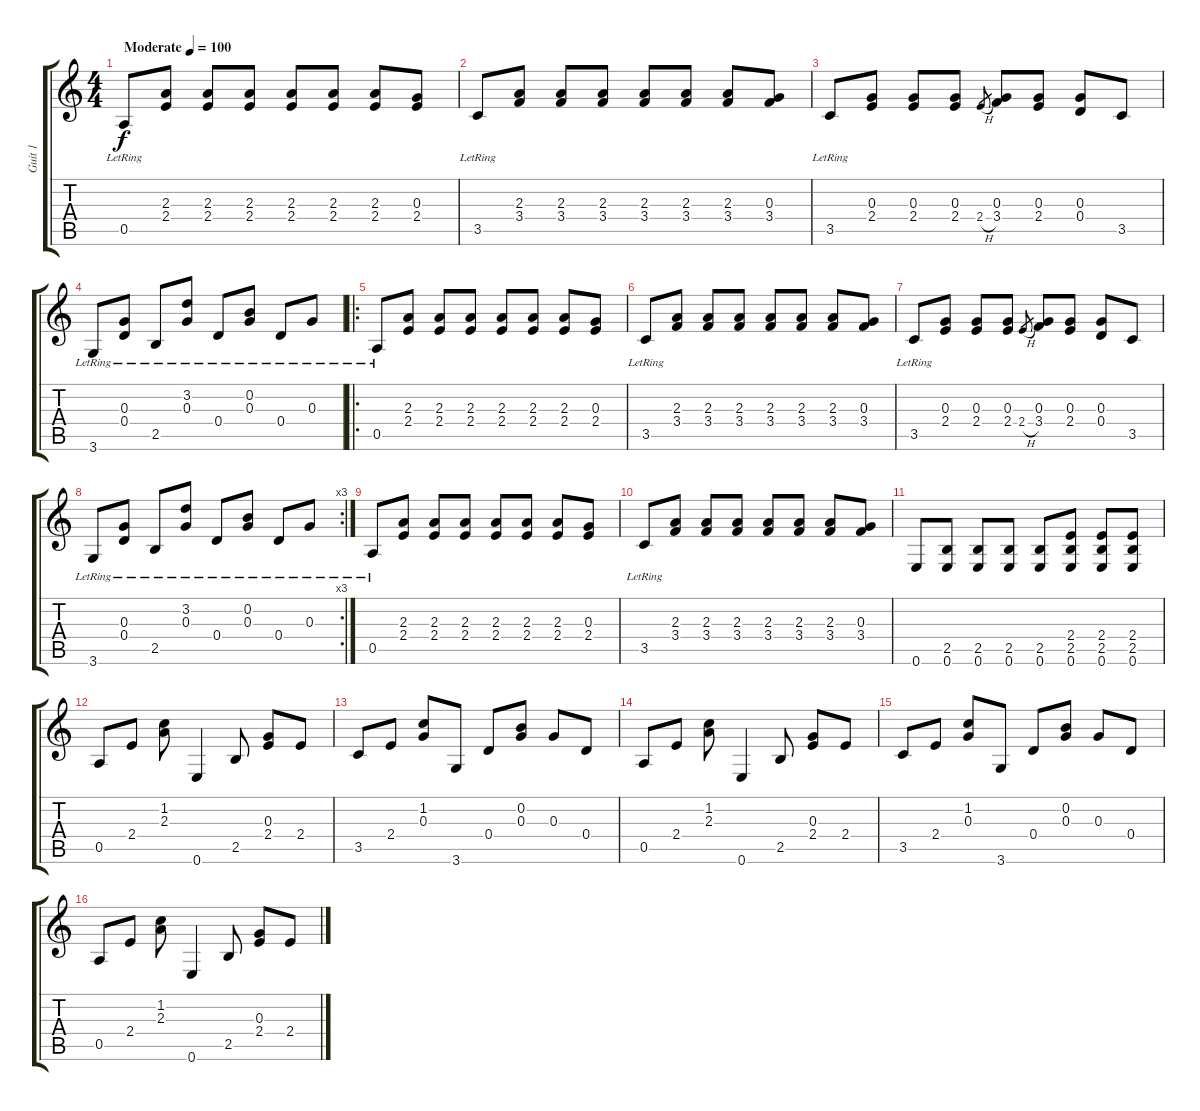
\track ("Guit 1" "Guit 1") {instrument acousticguitarsteel}
\staff {score tabs}
\tuning (E4 B3 G3 D3 A2 E2) {hide}
\ts (4 4)
\tempo (100 "Moderate")
\clef g2
\ks c
0.5{lr}.8{dy f instrument acousticguitarsteel} (2.3 2.4).8 (2.3 2.4).8 (2.3 2.4).8 (2.3 2.4).8 (2.3 2.4).8 (2.3 2.4).8 (0.3 2.4).8 |
3.5{lr}.8 (2.3 3.4).8 (2.3 3.4).8 (2.3 3.4).8 (2.3 3.4).8 (2.3 3.4).8 (2.3 3.4).8 (0.3 3.4).8 |
3.5{lr}.8 (0.3 2.4).8 (0.3 2.4).8 (0.3 2.4).8 2.4{h}.8{gr} (0.3 3.4).8 (0.3 2.4).8 (0.3 0.4).8 3.5.8 |
3.6{lr}.8 (0.3{lr} 0.4{lr}).8 2.5{lr}.8 (3.2{lr} 0.3{lr}).8 0.4{lr}.8 (0.2{lr} 0.3{lr}).8 0.4{lr}.8 0.3{lr}.8 |
\ro
0.5{lr}.8 (2.3 2.4).8 (2.3 2.4).8 (2.3 2.4).8 (2.3 2.4).8 (2.3 2.4).8 (2.3 2.4).8 (0.3 2.4).8 |
3.5{lr}.8 (2.3 3.4).8 (2.3 3.4).8 (2.3 3.4).8 (2.3 3.4).8 (2.3 3.4).8 (2.3 3.4).8 (0.3 3.4).8 |
3.5{lr}.8 (0.3 2.4).8 (0.3 2.4).8 (0.3 2.4).8 2.4{h}.8{gr} (0.3 3.4).8 (0.3 2.4).8 (0.3 0.4).8 3.5.8 |
\rc 3
3.6{lr}.8 (0.3{lr} 0.4{lr}).8 2.5{lr}.8 (3.2{lr} 0.3{lr}).8 0.4{lr}.8 (0.2{lr} 0.3{lr}).8 0.4{lr}.8 0.3{lr}.8 |
0.5{lr}.8 (2.3 2.4).8 (2.3 2.4).8 (2.3 2.4).8 (2.3 2.4).8 (2.3 2.4).8 (2.3 2.4).8 (0.3 2.4).8 |
3.5{lr}.8 (2.3 3.4).8 (2.3 3.4).8 (2.3 3.4).8 (2.3 3.4).8 (2.3 3.4).8 (2.3 3.4).8 (0.3 3.4).8 |
0.6.8 (2.5 0.6).8 (2.5 0.6).8 (2.5 0.6).8 (2.5 0.6).8 (2.4 2.5 0.6).8 (2.4 2.5 0.6).8 (2.4 2.5 0.6).8 |
0.5.8 2.4.8 (1.2 2.3).8 0.6.4 2.5.8 (0.3 2.4).8 2.4.8 |
3.5.8 2.4.8 (1.2 0.3).8 3.6.8 0.4.8 (0.2 0.3).8 0.3.8 0.4.8 |
0.5.8 2.4.8 (1.2 2.3).8 0.6.4 2.5.8 (0.3 2.4).8 2.4.8 |
3.5.8 2.4.8 (1.2 0.3).8 3.6.8 0.4.8 (0.2 0.3).8 0.3.8 0.4.8 |
0.5.8 2.4.8 (1.2 2.3).8 0.6.4 2.5.8 (0.3 2.4).8 2.4.8
